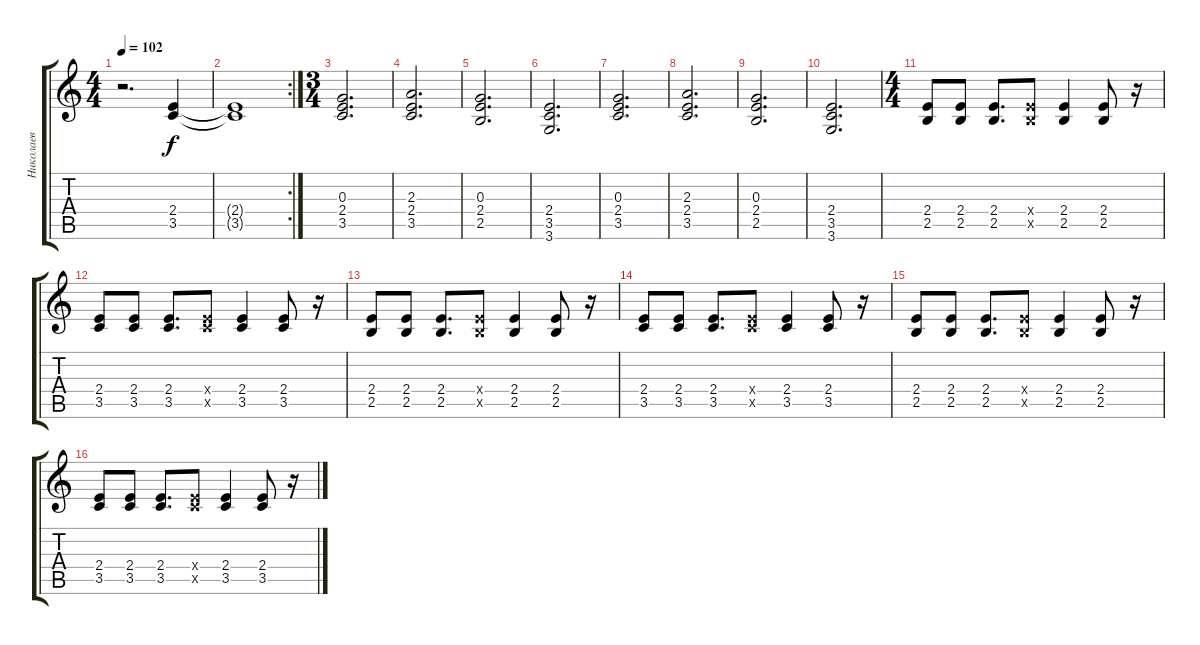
\track ("Николаев" "Николаев") {instrument overdrivenguitar}
\staff {score tabs}
\tuning (E4 B3 G3 D3 A2 E2) {hide}
\ts (4 4)
\tempo 102
\clef g2
\ks c
r.2{d dy f} (2.4 3.5).4 |
\rc 2
(2.4{t} 3.5{t}).1 |
\ts (3 4)
(0.3 2.4 3.5).2{d} |
(2.3 2.4 3.5).2{d} |
(0.3 2.4 2.5).2{d} |
(2.4 3.5 3.6).2{d} |
(0.3 2.4 3.5).2{d} |
(2.3 2.4 3.5).2{d} |
(0.3 2.4 2.5).2{d} |
(2.4 3.5 3.6).2{d} |
\ts (4 4)
(2.4 2.5).8 (2.4 2.5).8 (2.4 2.5).8{d} (2.4{x} 2.5{x}).8 (2.4 2.5).4 (2.4 2.5).8 r.16 |
(2.4 3.5).8 (2.4 3.5).8 (2.4 3.5).8{d} (2.4{x} 3.5{x}).8 (2.4 3.5).4 (2.4 3.5).8 r.16 |
(2.4 2.5).8 (2.4 2.5).8 (2.4 2.5).8{d} (2.4{x} 2.5{x}).8 (2.4 2.5).4 (2.4 2.5).8 r.16 |
(2.4 3.5).8 (2.4 3.5).8 (2.4 3.5).8{d} (2.4{x} 3.5{x}).8 (2.4 3.5).4 (2.4 3.5).8 r.16 |
(2.4 2.5).8 (2.4 2.5).8 (2.4 2.5).8{d} (2.4{x} 2.5{x}).8 (2.4 2.5).4 (2.4 2.5).8 r.16 |
(2.4 3.5).8 (2.4 3.5).8 (2.4 3.5).8{d} (2.4{x} 3.5{x}).8 (2.4 3.5).4 (2.4 3.5).8 r.16
